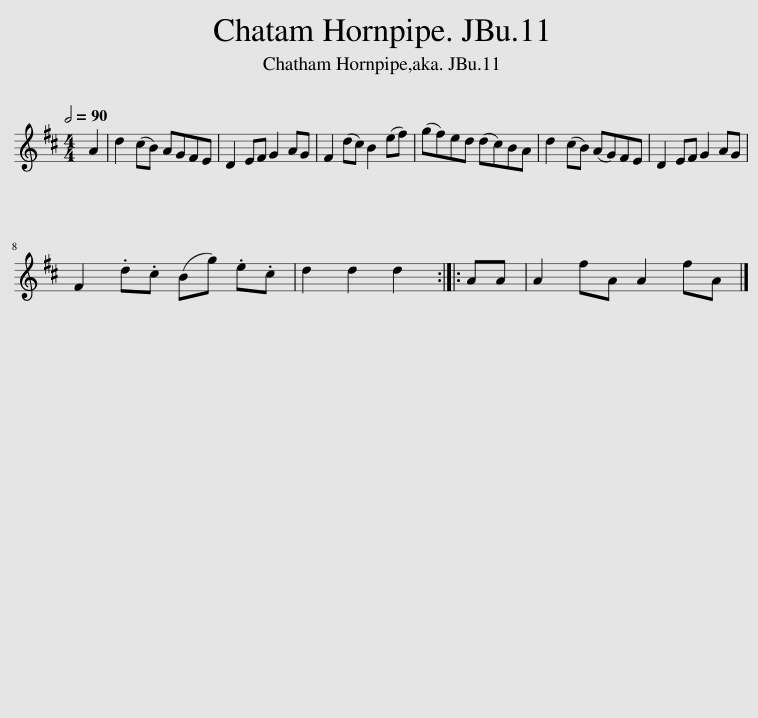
X:1
L:1/8
Q:1/2=90
M:4/4
I:linebreak $
K:D
V:1 treble
V:1
 A2 | d2 (cB) AGFE | D2 EF G2 AG | F2 (dc) B2 (ef) | (gf)ed (dc)BA | %5
 d2 (cB) (AG)FE | D2 EF G2 AG |$ F2 .d.c (Bg) .e.c | d2 d2 d2 :: AA | %10
 A2 fA A2 fA |] %11
